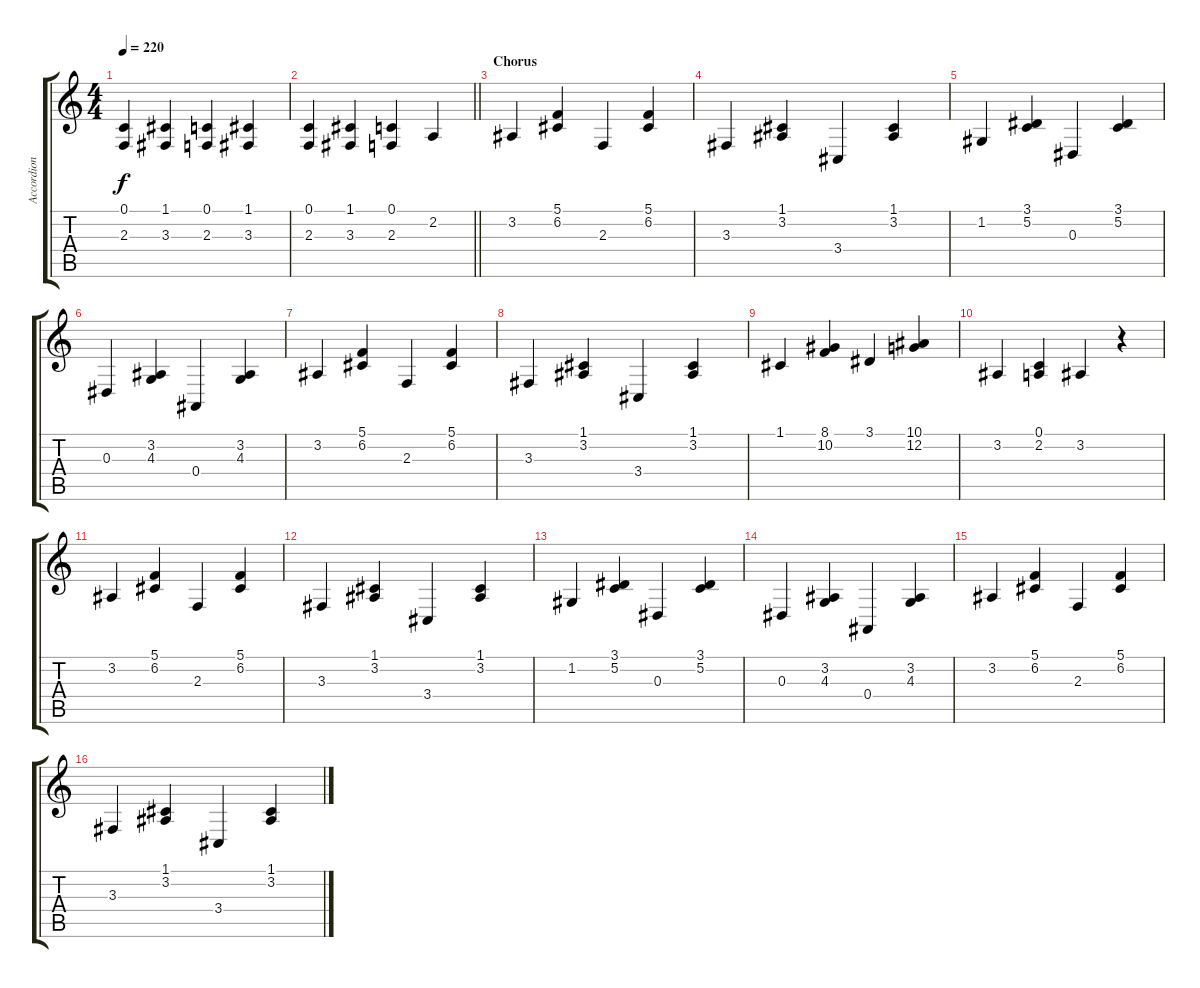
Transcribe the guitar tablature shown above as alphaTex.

\track ("Accordion LH" "Accordion ") {instrument accordion}
\staff {score tabs}
\tuning (C4 G3 Eb3 Bb2 F2 C2) {hide}
\ts (4 4)
\tempo 220
\clef g2
\ks c
(0.1 2.3).4{dy f} (1.1 3.3).4 (0.1 2.3).4 (1.1 3.3).4 |
\barLineRight lightlight
(0.1 2.3).4 (1.1 3.3).4 (0.1 2.3).4 2.2.4 |
\section ("" "Chorus")
3.2.4 (5.1 6.2).4 2.3.4 (5.1 6.2).4 |
3.3.4 (1.1 3.2).4 3.4.4 (1.1 3.2).4 |
1.2.4 (3.1 5.2).4 0.3.4 (3.1 5.2).4 |
0.3.4 (3.2 4.3).4 0.4.4 (3.2 4.3).4 |
3.2.4 (5.1 6.2).4 2.3.4 (5.1 6.2).4 |
3.3.4 (1.1 3.2).4 3.4.4 (1.1 3.2).4 |
1.1.4 (8.1 10.2).4 3.1.4 (10.1 12.2).4 |
3.2.4 (0.1 2.2).4 3.2.4 r.4 |
3.2.4 (5.1 6.2).4 2.3.4 (5.1 6.2).4 |
3.3.4 (1.1 3.2).4 3.4.4 (1.1 3.2).4 |
1.2.4 (3.1 5.2).4 0.3.4 (3.1 5.2).4 |
0.3.4 (3.2 4.3).4 0.4.4 (3.2 4.3).4 |
3.2.4 (5.1 6.2).4 2.3.4 (5.1 6.2).4 |
3.3.4 (1.1 3.2).4 3.4.4 (1.1 3.2).4
